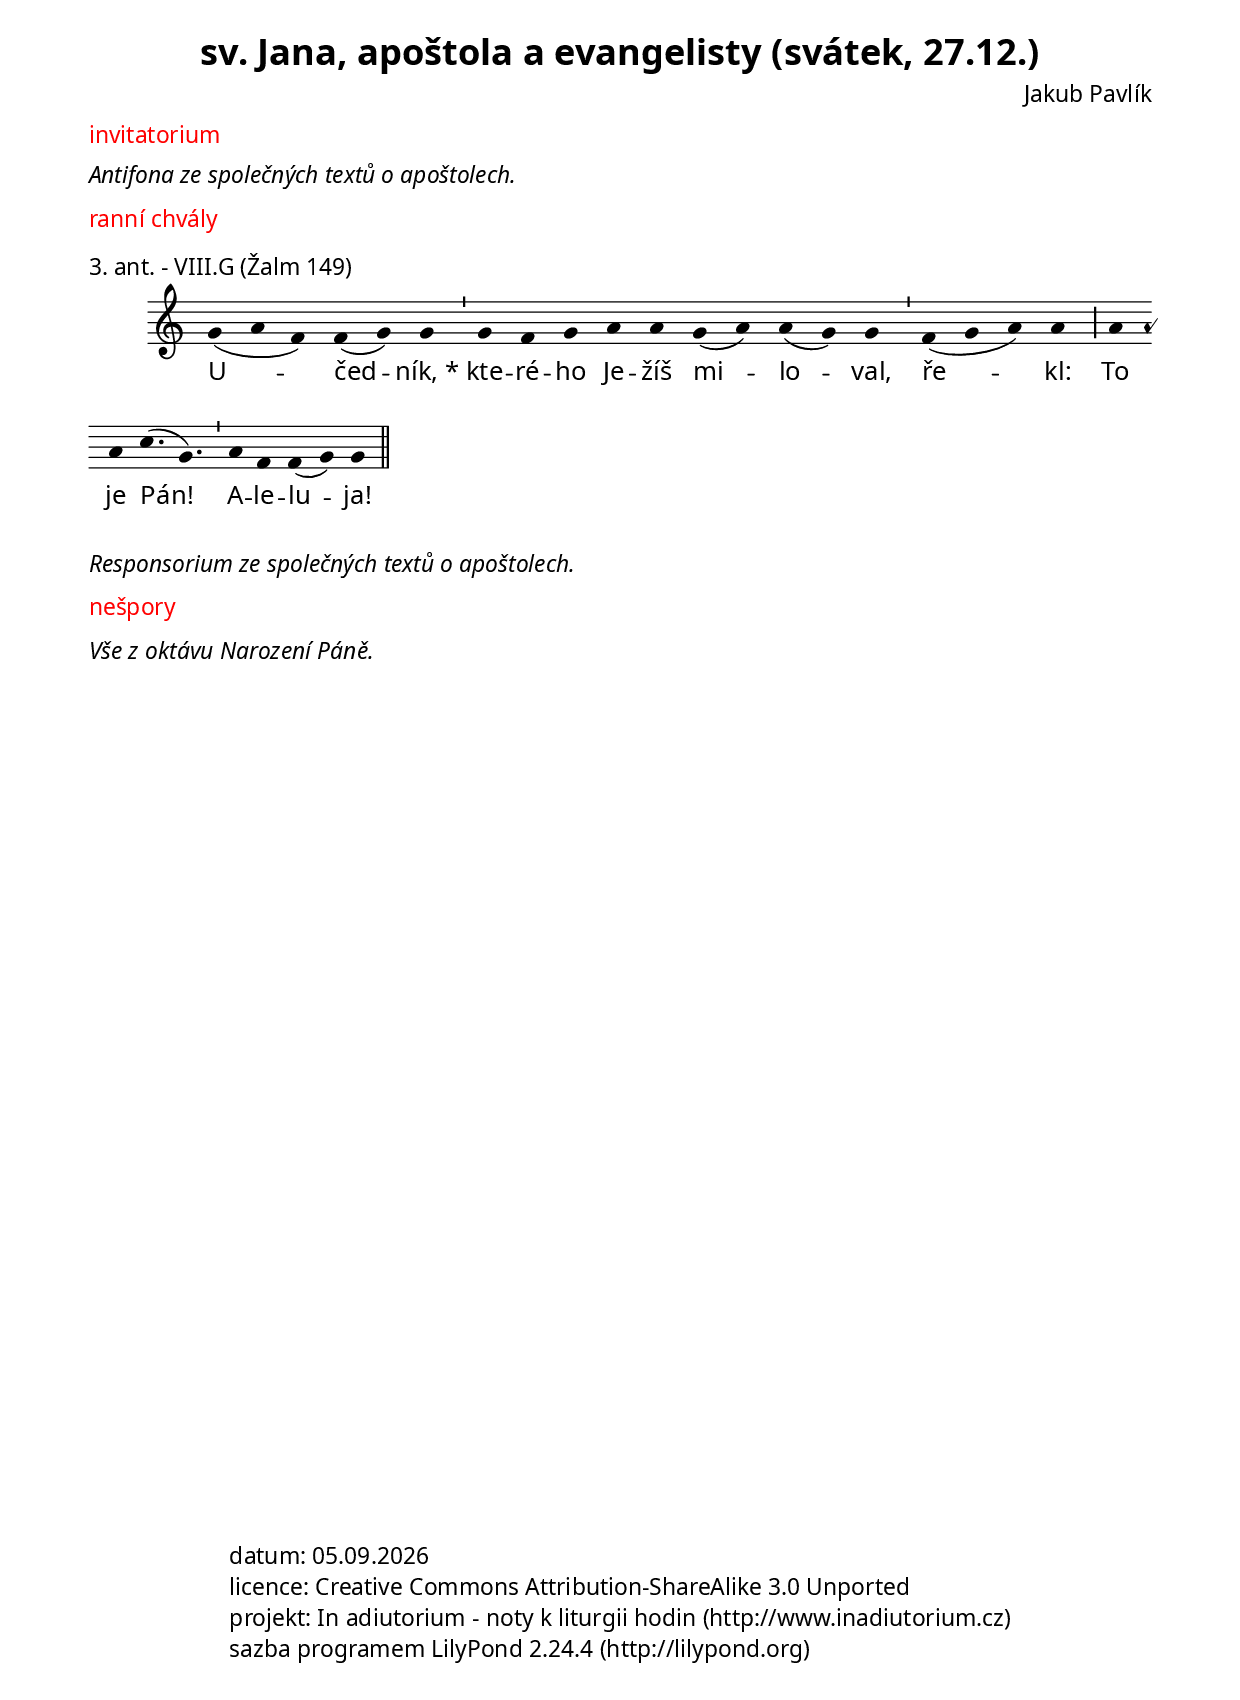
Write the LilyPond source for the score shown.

\version "2.15.37"

\header {
  title = "sv. Jana, apoštola a evangelisty (svátek, 27.12.)"
  composer = "Jakub Pavlík"
}

\include "../spolecne.ly"

\markup {\nadpisHodinka {"invitatorium"}}
\markup\italic{Antifona ze společných textů o apoštolech.}

\markup {\nadpisHodinka {"ranní chvály"}}

\score {
  \relative c' {
    \choralniRezim
    
  }
  \addlyrics {
    Jan při -- lnul ke Kris -- tu ce -- lou svou lás -- kou
    a on si ho vy -- vo -- lil za a -- po -- što -- la
    a mi -- lo -- val ho ví -- ce než os -- tat -- ní.
  }
  \header {
    quid = "1. ant."
    modus = ""
    differentia = "" 
    psalmus = "Žalm 63"
    id = ""
    piece = \markup {\sestavTitulek}
  }
}

\score {
  \relative c' {
    \choralniRezim
    
  }
  \addlyrics {
    Své -- mu mi -- lo -- va -- né -- mu u -- čed -- ní -- ku Ja -- no -- vi
    svě -- řil Kris -- tus na kří -- ži
    do o -- chra -- ny svou mat -- ku.
  }
  \header {
    quid = "2. ant."
    modus = ""
    differentia = "" 
    psalmus = "Dan 3-III"
    id = ""
    piece = \markup {\sestavTitulek}
  }
}

\score {
  \relative c'' {
    \choralniRezim
    g4( a f) f( g) g \barMin
    g f g a a g( a) a( g) g \barMin
    f( g a) a \barMaior
    a a c4.( g) \barMin
    a4 f f( g) g \barFinalis
  }
  \addlyrics {
    U -- čed -- ník,_*
    kte -- ré -- ho Je -- žíš mi -- lo -- val, 
    ře -- kl:
    To je Pán!
    A -- le -- lu -- ja!
  }
  \header {
    quid = "3. ant."
    modus = "VIII"
    differentia = "G" 
    psalmus = "Žalm 149"
    id = ""
    fons = "Velikonoční oktáv, pátek, k Magnificat"
    piece = \markup {\sestavTitulek}
  }
}

\markup\italic{Responsorium ze společných textů o apoštolech.}

\score {
  \relative c' {
    \choralniRezim
    
  }
  \addlyrics {
    Slo -- vo se sta -- lo tě -- lem a pře -- bý -- va -- lo me -- zi ná -- mi.
    Vi -- dě -- li jsme je -- ho slá -- vu.
    A -- le -- lu -- ja.
  }
  \header {
    quid = "ant. k Benedictus"
    modus = ""
    differentia = "" 
    psalmus = ""
    id = ""
    piece = \markup {\sestavTitulekBezZalmu}
  }
}

\markup {\nadpisHodinka {"nešpory"}}
\markup\italic{Vše z oktávu Narození Páně.}